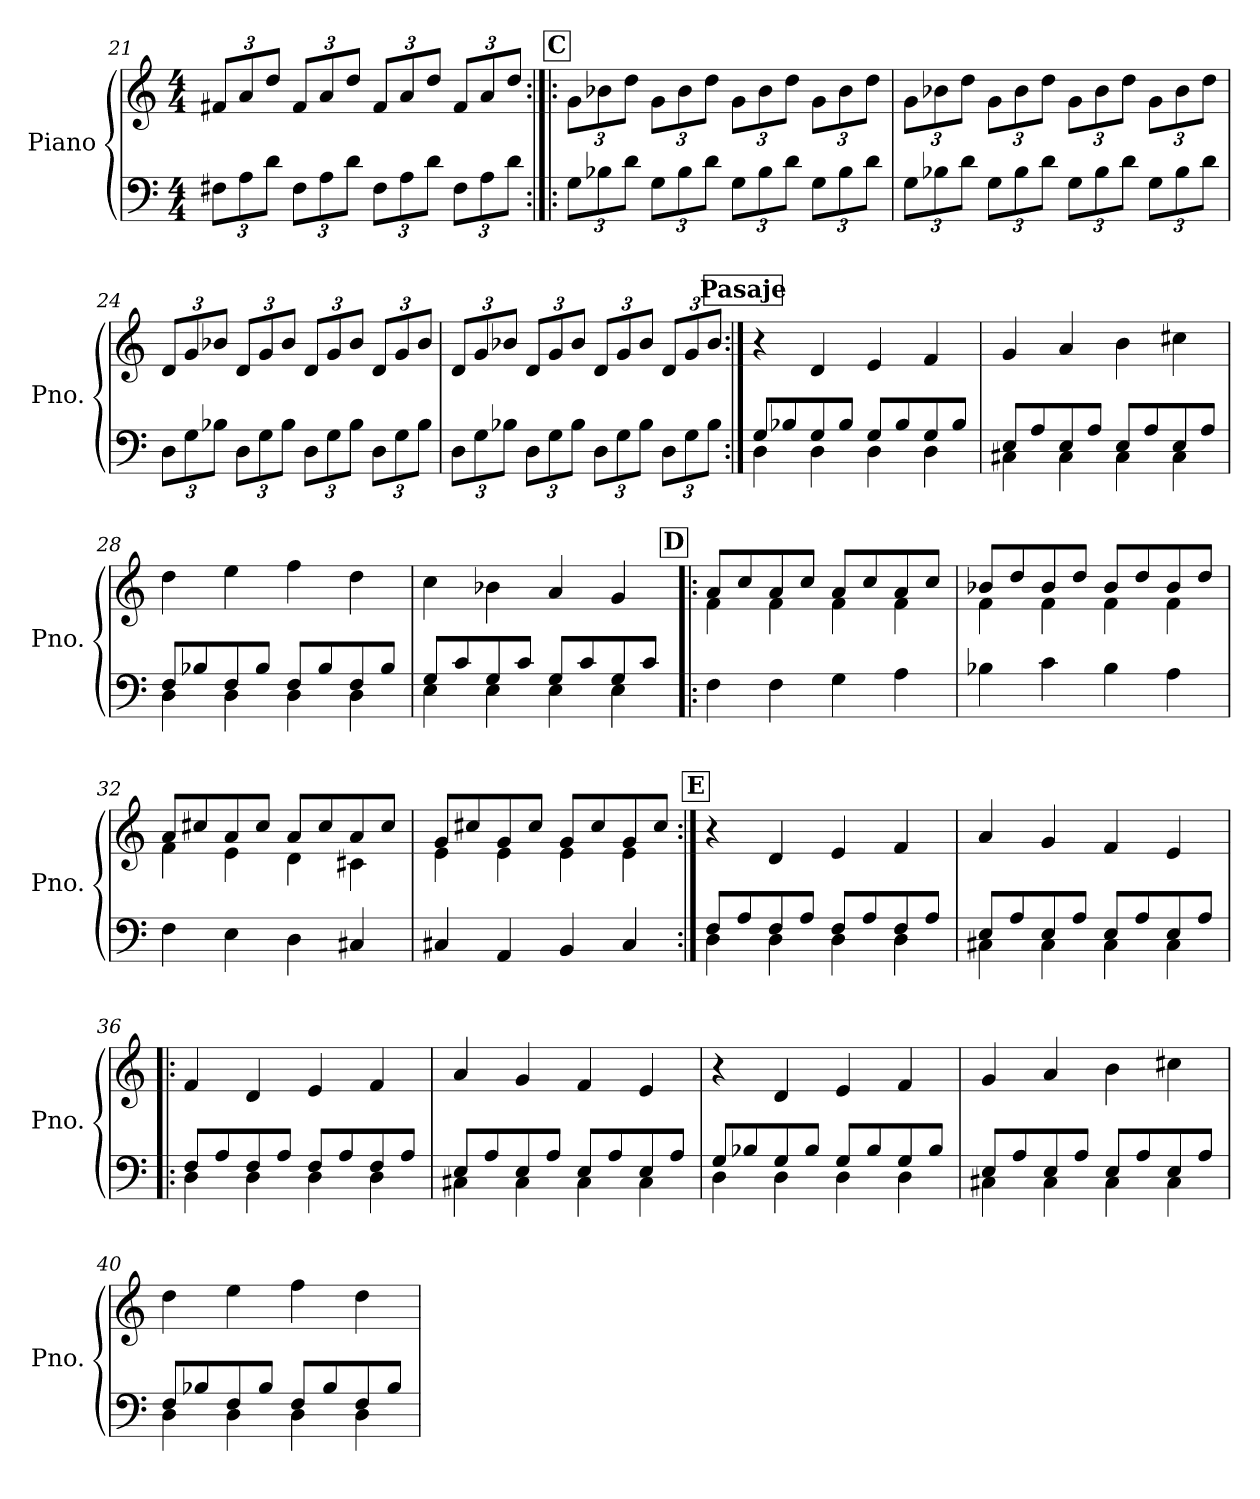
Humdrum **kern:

**kern	**kern
*part1	*part1
*staff2	*staff1
*I"Piano	*
*I'Pno.	*
*clefF4	*clefG2
*k[]	*k[]
*M4/4	*M4/4
*Xbrackettup	*Xbrackettup
=21	=21
12F#X\L	12f#X/L
12A\	12a/
12d\J	12dd/J
12F#\L	12f#/L
12A\	12a/
12d\J	12dd/J
12F#\L	12f#/L
12A\	12a/
12d\J	12dd/J
12F#\L	12f#/L
12A\	12a/
12d\J	12dd/J
!!LO:REH:place=s1:a:B:fs=14:t=C
=22:|!|:	=22:|!|:
12G\L	12g\L
12B-X\	12b-X\
12d\J	12dd\J
12G\L	12g\L
12B-\	12b-\
12d\J	12dd\J
12G\L	12g\L
12B-\	12b-\
12d\J	12dd\J
12G\L	12g\L
12B-\	12b-\
12d\J	12dd\J
!!LO:LB:g=z
=23	=23
12G\L	12g\L
12B-X\	12b-X\
12d\J	12dd\J
12G\L	12g\L
12B-\	12b-\
12d\J	12dd\J
12G\L	12g\L
12B-\	12b-\
12d\J	12dd\J
12G\L	12g\L
12B-\	12b-\
12d\J	12dd\J
=24	=24
12D\L	12d/L
12G\	12g/
12B-X\J	12b-X/J
12D\L	12d/L
12G\	12g/
12B-\J	12b-/J
12D\L	12d/L
12G\	12g/
12B-\J	12b-/J
12D\L	12d/L
12G\	12g/
12B-\J	12b-/J
=25	=25
12D\L	12d/L
12G\	12g/
12B-X\J	12b-X/J
12D\L	12d/L
12G\	12g/
12B-\J	12b-/J
12D\L	12d/L
12G\	12g/
12B-\J	12b-/J
12D\L	12d/L
12G\	12g/
12B-\J	12b-/J
!!LO:REH:place=s1:a:B:fs=14:t=Pasaje
=26:|!	=26:|!
*^	*
8G/L	4D\	4r
8B-X/	.	.
8G/	4D\	4d/
8B-/J	.	.
8G/L	4D\	4e/
8B-/	.	.
8G/	4D\	4f/
8B-/J	.	.
!!LO:LB:g=z
=27	=27	=27
8E/L	4C#X\	4g/
8A/	.	.
8E/	4C#\	4a/
8A/J	.	.
8E/L	4C#\	4b\
8A/	.	.
8E/	4C#\	4cc#X\
8A/J	.	.
=28	=28	=28
8F/L	4D\	4dd\
8B-X/	.	.
8F/	4D\	4ee\
8B-/J	.	.
8F/L	4D\	4ff\
8B-/	.	.
8F/	4D\	4dd\
8B-/J	.	.
=29	=29	=29
8G/L	4E\	4cc\
8c/	.	.
8G/	4E\	4b-X\
8c/J	.	.
8G/L	4E\	4a/
8c/	.	.
8G/	4E\	4g/
8c/J	.	.
*v	*v	*
!!LO:REH:place=s1:a:B:fs=14:t=D
=30!|:	=30!|:
*	*^
4F\	8a/L	4f\
.	8cc/	.
4F\	8a/	4f\
.	8cc/J	.
4G\	8a/L	4f\
.	8cc/	.
4A\	8a/	4f\
.	8cc/J	.
=31	=31	=31
4B-X\	8b-X/L	4f\
.	8dd/	.
4c\	8b-/	4f\
.	8dd/J	.
4B-\	8b-/L	4f\
.	8dd/	.
4A\	8b-/	4f\
.	8dd/J	.
!!LO:LB:g=z	!!
=32	=32	=32
4F\	8a/L	4f\
.	8cc#X/	.
4E\	8a/	4e\
.	8cc#/J	.
4D\	8a/L	4d\
.	8cc#/	.
4C#X/	8a/	4c#X\
.	8cc#/J	.
=33	=33	=33
4C#X/	8g/L	4e\
.	8cc#X/	.
4AA/	8g/	4e\
.	8cc#/J	.
4BB/	8g/L	4e\
.	8cc#/	.
4C#/	8g/	4e\
.	8cc#/J	.
*	*v	*v
!!LO:REH:place=s1:a:B:fs=14:t=E
=34:|!	=34:|!
*^	*
8F/L	4D\	4r
8A/	.	.
8F/	4D\	4d/
8A/J	.	.
8F/L	4D\	4e/
8A/	.	.
8F/	4D\	4f/
8A/J	.	.
=35	=35	=35
8E/L	4C#X\	4a/
8A/	.	.
8E/	4C#\	4g/
8A/J	.	.
8E/L	4C#\	4f/
8A/	.	.
8E/	4C#\	4e/
8A/J	.	.
=36!|:	=36!|:	=36!|:
8F/L	4D\	4f/
8A/	.	.
8F/	4D\	4d/
8A/J	.	.
8F/L	4D\	4e/
8A/	.	.
8F/	4D\	4f/
8A/J	.	.
!!LO:LB:g=z
=37	=37	=37
8E/L	4C#X\	4a/
8A/	.	.
8E/	4C#\	4g/
8A/J	.	.
8E/L	4C#\	4f/
8A/	.	.
8E/	4C#\	4e/
8A/J	.	.
=38	=38	=38
8G/L	4D\	4r
8B-X/	.	.
8G/	4D\	4d/
8B-/J	.	.
8G/L	4D\	4e/
8B-/	.	.
8G/	4D\	4f/
8B-/J	.	.
=39	=39	=39
8E/L	4C#X\	4g/
8A/	.	.
8E/	4C#\	4a/
8A/J	.	.
8E/L	4C#\	4b\
8A/	.	.
8E/	4C#\	4cc#X\
8A/J	.	.
=40	=40	=40
8F/L	4D\	4dd\
8B-X/	.	.
8F/	4D\	4ee\
8B-/J	.	.
8F/L	4D\	4ff\
8B-/	.	.
8F/	4D\	4dd\
8B-/J	.	.
*v	*v	*
=	=
*-	*-
